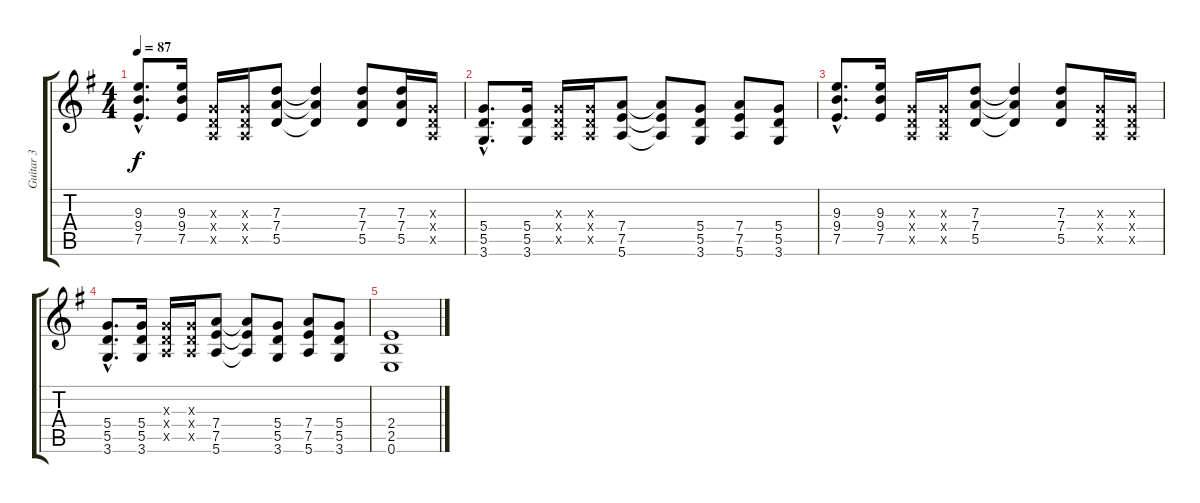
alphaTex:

\track ("Guitar 3" "Guitar 3") {instrument distortionguitar}
\staff {score tabs}
\tuning (E4 B3 G3 D3 A2 E2) {hide}
\ts (4 4)
\tempo 87
\clef g2
\ks g
(9.3{hac} 9.4{hac} 7.5{hac}).8{d dy f} (9.3 9.4 7.5).16 (0.3{x} 0.4{x} 0.5{x}).16 (0.3{x} 0.4{x} 0.5{x}).16 (7.3 7.4 5.5).8 (7.3{t} 7.4{t} 5.5{t}).4 (7.3 7.4 5.5).8 (7.3 7.4 5.5).16 (0.3{x} 0.4{x} 0.5{x}).16 |
(5.4{hac} 5.5{hac} 3.6{hac}).8{d} (5.4 5.5 3.6).16 (0.3{x} 0.4{x} 0.5{x}).16 (0.3{x} 0.4{x} 0.5{x}).16 (7.4 7.5 5.6).8 (7.4{t} 7.5{t} 5.6{t}).8 (5.4 5.5 3.6).8 (7.4 7.5 5.6).8 (5.4 5.5 3.6).8 |
(9.3{hac} 9.4{hac} 7.5{hac}).8{d} (9.3 9.4 7.5).16 (0.3{x} 0.4{x} 0.5{x}).16 (0.3{x} 0.4{x} 0.5{x}).16 (7.3 7.4 5.5).8 (7.3{t} 7.4{t} 5.5{t}).4 (7.3 7.4 5.5).8 (0.3{x} 0.4{x} 0.5{x}).16 (0.3{x} 0.4{x} 0.5{x}).16 |
(5.4{hac} 5.5{hac} 3.6{hac}).8{d} (5.4 5.5 3.6).16 (0.3{x} 0.4{x} 0.5{x}).16 (0.3{x} 0.4{x} 0.5{x}).16 (7.4 7.5 5.6).8 (7.4{t} 7.5{t} 5.6{t}).8 (5.4 5.5 3.6).8 (7.4 7.5 5.6).8 (5.4 5.5 3.6).8 |
(2.4 2.5 0.6).1
